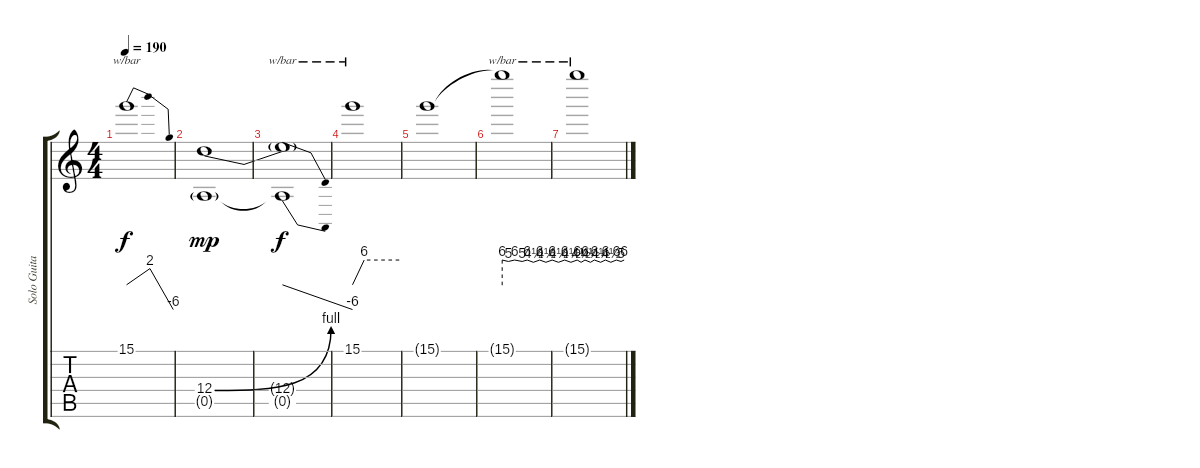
\track ("Solo Guitar" "Solo Guita") {instrument distortionguitar}
\staff {score tabs}
\tuning (E4 B3 G3 D3 A2 E2) {hide}
\ts (4 4)
\tempo 190
\clef g2
\ks c
15.1.1{tbe (dip default 0 0 8 8 60 -24) dy f} |
(12.4{be (bend 0 0 60 4)} 0.5{g}).1{dy mp} |
(12.4{t} 0.5{t}).1{tbe (dive default 0 0 60 -24) dy f} |
15.1.1{tbe (custom default 0 0 15 24 60 24)} |
15.1{t}.1 |
15.1{t}.1{tbe (custom default 0 24 5 20 10 24 16 20 20 24 25 18 30 24 35 18 40 24 45 18 50 24 55 18 60 24)} |
15.1{t}.1{tbe (custom default 0 24 5 18 10 24 17 18 22 24 30 18 36 24 43 18 50 24 56 20 60 24)}
